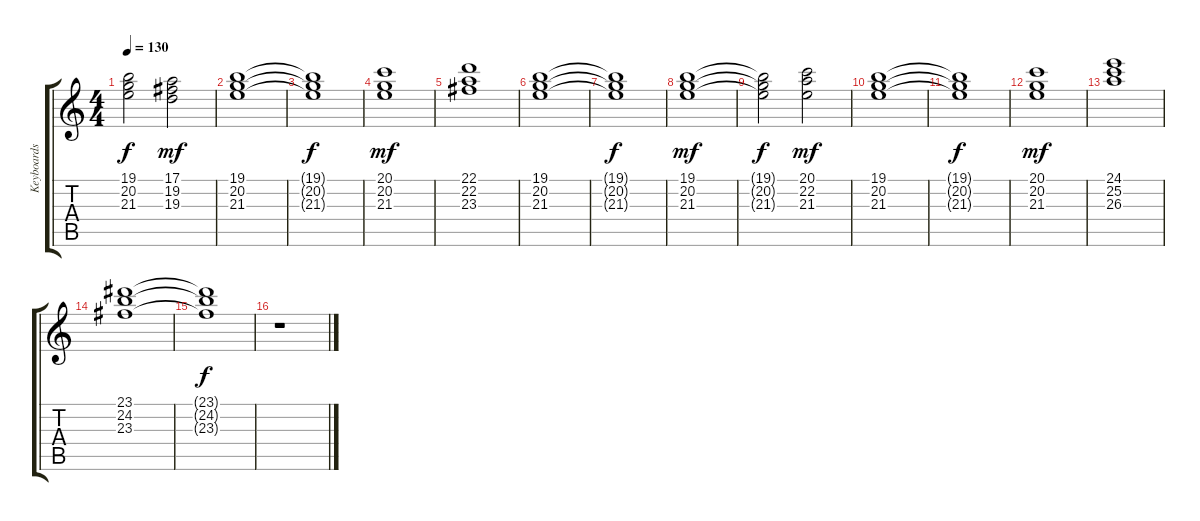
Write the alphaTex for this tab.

\track ("Keyboards" "Keyboards") {instrument synthstrings2}
\staff {score tabs}
\tuning (E4 B3 G3 D3 A2 E2) {hide}
\ts (4 4)
\tempo 130
\clef g2
\ks c
(19.1{t} 20.2{t} 21.3{t}).2{dy f} (17.1 19.2 19.3).2{dy mf} |
(19.1 20.2 21.3).1 |
(19.1{t} 20.2{t} 21.3{t}).1{dy f} |
(20.1 20.2 21.3).1{dy mf} |
(22.1 22.2 23.3).1 |
(19.1 20.2 21.3).1 |
(19.1{t} 20.2{t} 21.3{t}).1{dy f} |
(19.1 20.2 21.3).1{dy mf} |
(19.1{t} 20.2{t} 21.3{t}).2{dy f} (20.1 22.2 21.3).2{dy mf} |
(19.1 20.2 21.3).1 |
(19.1{t} 20.2{t} 21.3{t}).1{dy f} |
(20.1 20.2 21.3).1{dy mf} |
(24.1 25.2 26.3).1 |
(23.1 24.2 23.3).1 |
(23.1{t} 24.2{t} 23.3{t}).1{dy f} |
r.1
